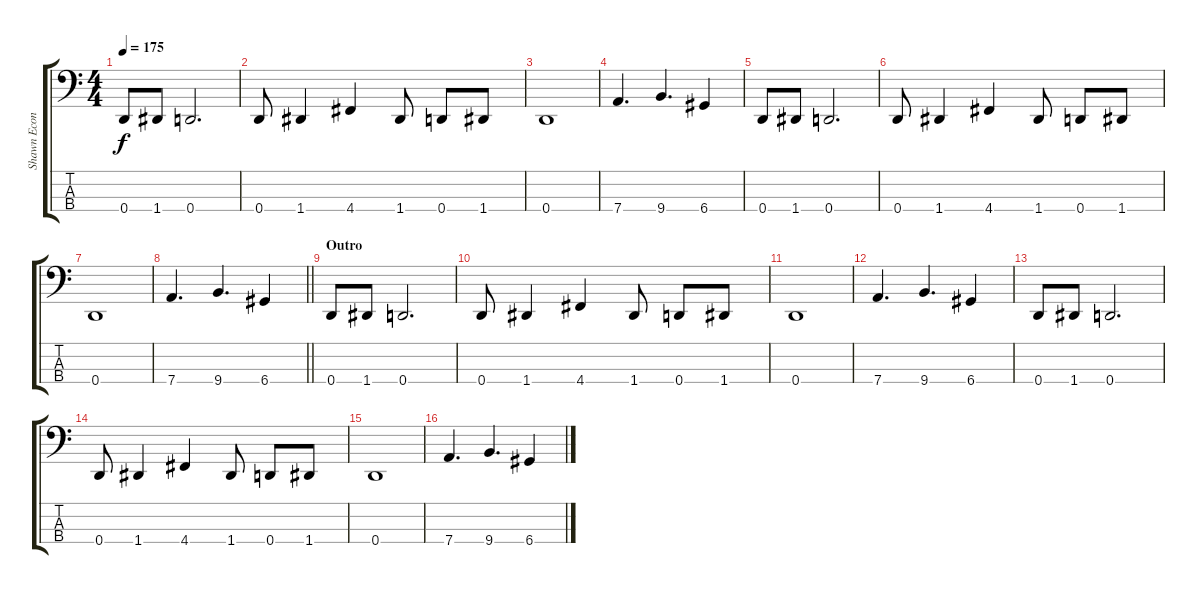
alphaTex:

\track ("Shawn Economaki" "Shawn Econ") {instrument electricbasspick}
\staff {score tabs}
\tuning (G2 D2 A1 D1) {hide}
\ts (4 4)
\tempo 175
\clef f4
\ks c
0.4.8{dy f} 1.4.8 0.4.2{d} |
0.4.8 1.4.4 4.4.4 1.4.8 0.4.8 1.4.8 |
0.4.1 |
7.4.4{d} 9.4.4{d} 6.4.4 |
0.4.8 1.4.8 0.4.2{d} |
0.4.8 1.4.4 4.4.4 1.4.8 0.4.8 1.4.8 |
0.4.1 |
\barLineRight lightlight
7.4.4{d} 9.4.4{d} 6.4.4 |
\section ("" "Outro")
0.4.8 1.4.8 0.4.2{d} |
0.4.8 1.4.4 4.4.4 1.4.8 0.4.8 1.4.8 |
0.4.1 |
7.4.4{d} 9.4.4{d} 6.4.4 |
0.4.8 1.4.8 0.4.2{d} |
0.4.8 1.4.4 4.4.4 1.4.8 0.4.8 1.4.8 |
0.4.1 |
7.4.4{d} 9.4.4{d} 6.4.4
